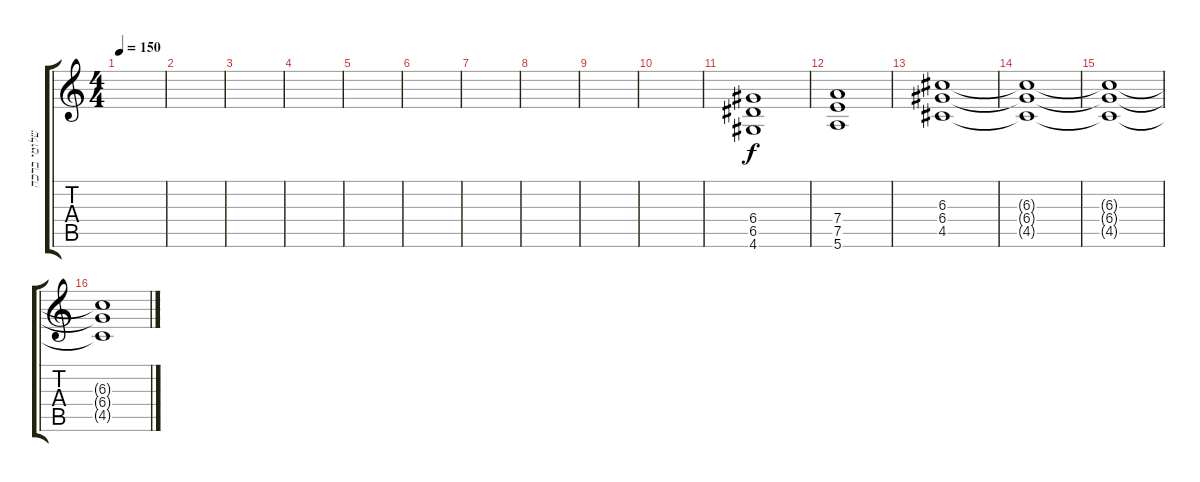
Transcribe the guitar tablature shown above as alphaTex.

\track ("שלומי ברכה" "שלומי ברכה") {instrument distortionguitar}
\staff {score tabs}
\tuning (E4 B3 G3 D3 A2 E2) {hide}
\ts (4 4)
\tempo 150
\clef g2
\ks c
|
|
|
|
|
|
|
|
|
|
(6.4 6.5 4.6).1 |
(7.4 7.5 5.6).1 |
(6.3 6.4 4.5).1 |
(6.3{t} 6.4{t} 4.5{t}).1 |
(6.3{t} 6.4{t} 4.5{t}).1 |
(6.3{t} 6.4{t} 4.5{t}).1
